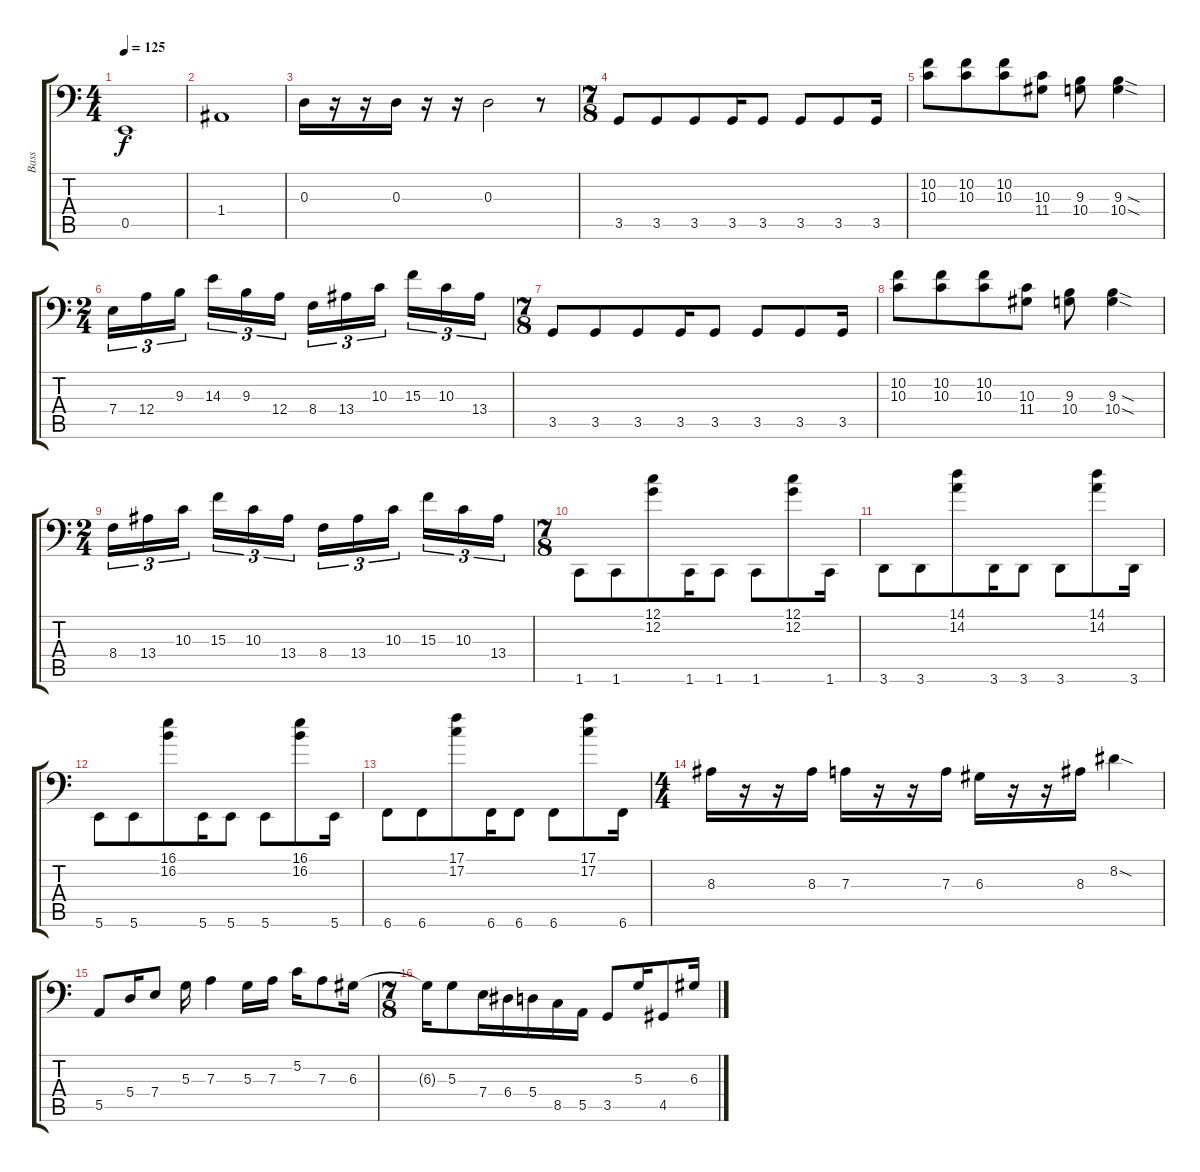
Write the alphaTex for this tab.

\track ("Bass" "Bass") {instrument electricbassfinger}
\staff {score tabs}
\tuning (C3 G2 D2 A1 E1 B0) {hide}
\ts (4 4)
\tempo 125
\clef f4
\ks c
0.5.1{dy f} |
1.4.1 |
0.3.16 r.16 r.16 0.3.16 r.16 r.16 0.3.2 r.8 |
\ts (7 8)
3.5.8 3.5.8 3.5.8 3.5.16 3.5.8 3.5.8 3.5.8 3.5.16 |
(10.2 10.3).8 (10.2 10.3).8 (10.2 10.3).8 (10.3 11.4).8 (9.3 10.4).8 (9.3{sod} 10.4{sod}).4 |
\ts (2 4)
7.4.16{tu (3 2)} 12.4.16{tu (3 2)} 9.3.16{tu (3 2)} 14.3.16{tu (3 2)} 9.3.16{tu (3 2)} 12.4.16{tu (3 2)} 8.4.16{tu (3 2)} 13.4.16{tu (3 2)} 10.3.16{tu (3 2)} 15.3.16{tu (3 2)} 10.3.16{tu (3 2)} 13.4.16{tu (3 2)} |
\ts (7 8)
3.5.8 3.5.8 3.5.8 3.5.16 3.5.8 3.5.8 3.5.8 3.5.16 |
(10.2 10.3).8 (10.2 10.3).8 (10.2 10.3).8 (10.3 11.4).8 (9.3 10.4).8 (9.3{sod} 10.4{sod}).4 |
\ts (2 4)
8.4.16{tu (3 2)} 13.4.16{tu (3 2)} 10.3.16{tu (3 2)} 15.3.16{tu (3 2)} 10.3.16{tu (3 2)} 13.4.16{tu (3 2)} 8.4.16{tu (3 2)} 13.4.16{tu (3 2)} 10.3.16{tu (3 2)} 15.3.16{tu (3 2)} 10.3.16{tu (3 2)} 13.4.16{tu (3 2)} |
\ts (7 8)
1.6.8 1.6.8 (12.1 12.2).8 1.6.16 1.6.8 1.6.8 (12.1 12.2).8 1.6.16 |
3.6.8 3.6.8 (14.1 14.2).8 3.6.16 3.6.8 3.6.8 (14.1 14.2).8 3.6.16 |
5.6.8 5.6.8 (16.1 16.2).8 5.6.16 5.6.8 5.6.8 (16.1 16.2).8 5.6.16 |
6.6.8 6.6.8 (17.1 17.2).8 6.6.16 6.6.8 6.6.8 (17.1 17.2).8 6.6.16 |
\ts (4 4)
8.3.16 r.16 r.16 8.3.16 7.3.16 r.16 r.16 7.3.16 6.3.16 r.16 r.16 8.3.16 8.2{sod}.4 |
5.5.8 5.4.16 7.4.8 5.3.16 7.3.4 5.3.16 7.3.16 5.2.16 7.3.8 6.3.16 |
\ts (7 8)
6.3{t}.16 5.3.8 7.4.16 6.4.16 5.4.16 8.5.16 5.5.16 3.5.8 5.3.16 4.5.8 6.3.16
